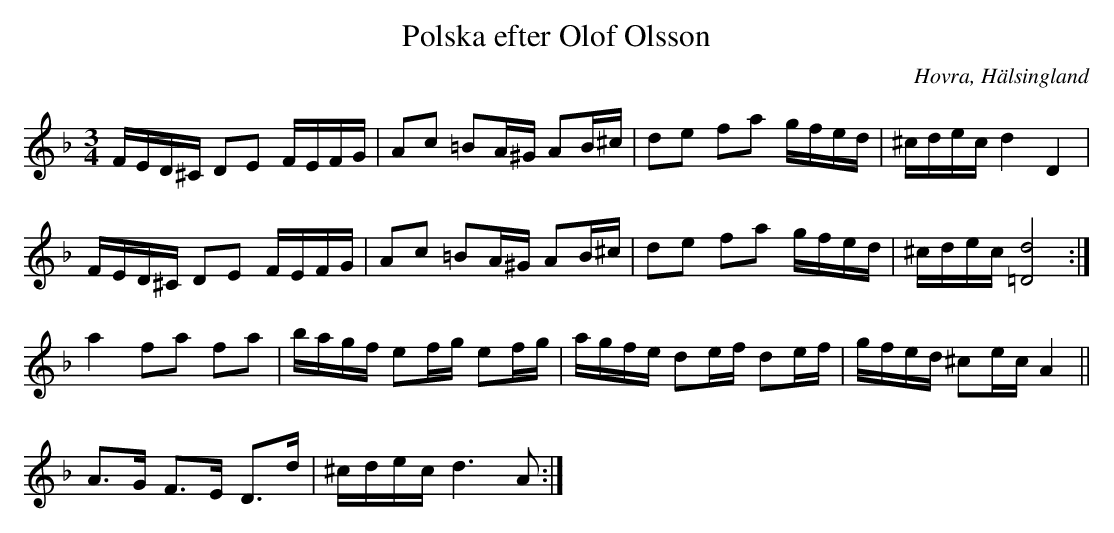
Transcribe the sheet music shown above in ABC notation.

X:1
T: Polska efter Olof Olsson
O: Hovra, Hälsingland
M: 3/4
L: 1/16
K: Dm
FED^C D2E2 FEFG | A2c2 =B2A^G A2B^c | d2e2 f2a2 gfed | ^cdec d4 D4 |
FED^C D2E2 FEFG | A2c2 =B2A^G A2B^c | d2e2 f2a2 gfed | ^cdec [=Dd]8 :|
a4 f2a2 f2a2 | bagf e2fg e2fg | agfe d2ef d2ef | gfed ^c2ec A4 ||
A2>G2 F2>E2 D2>d2 | ^cdec d6 A2 :|
